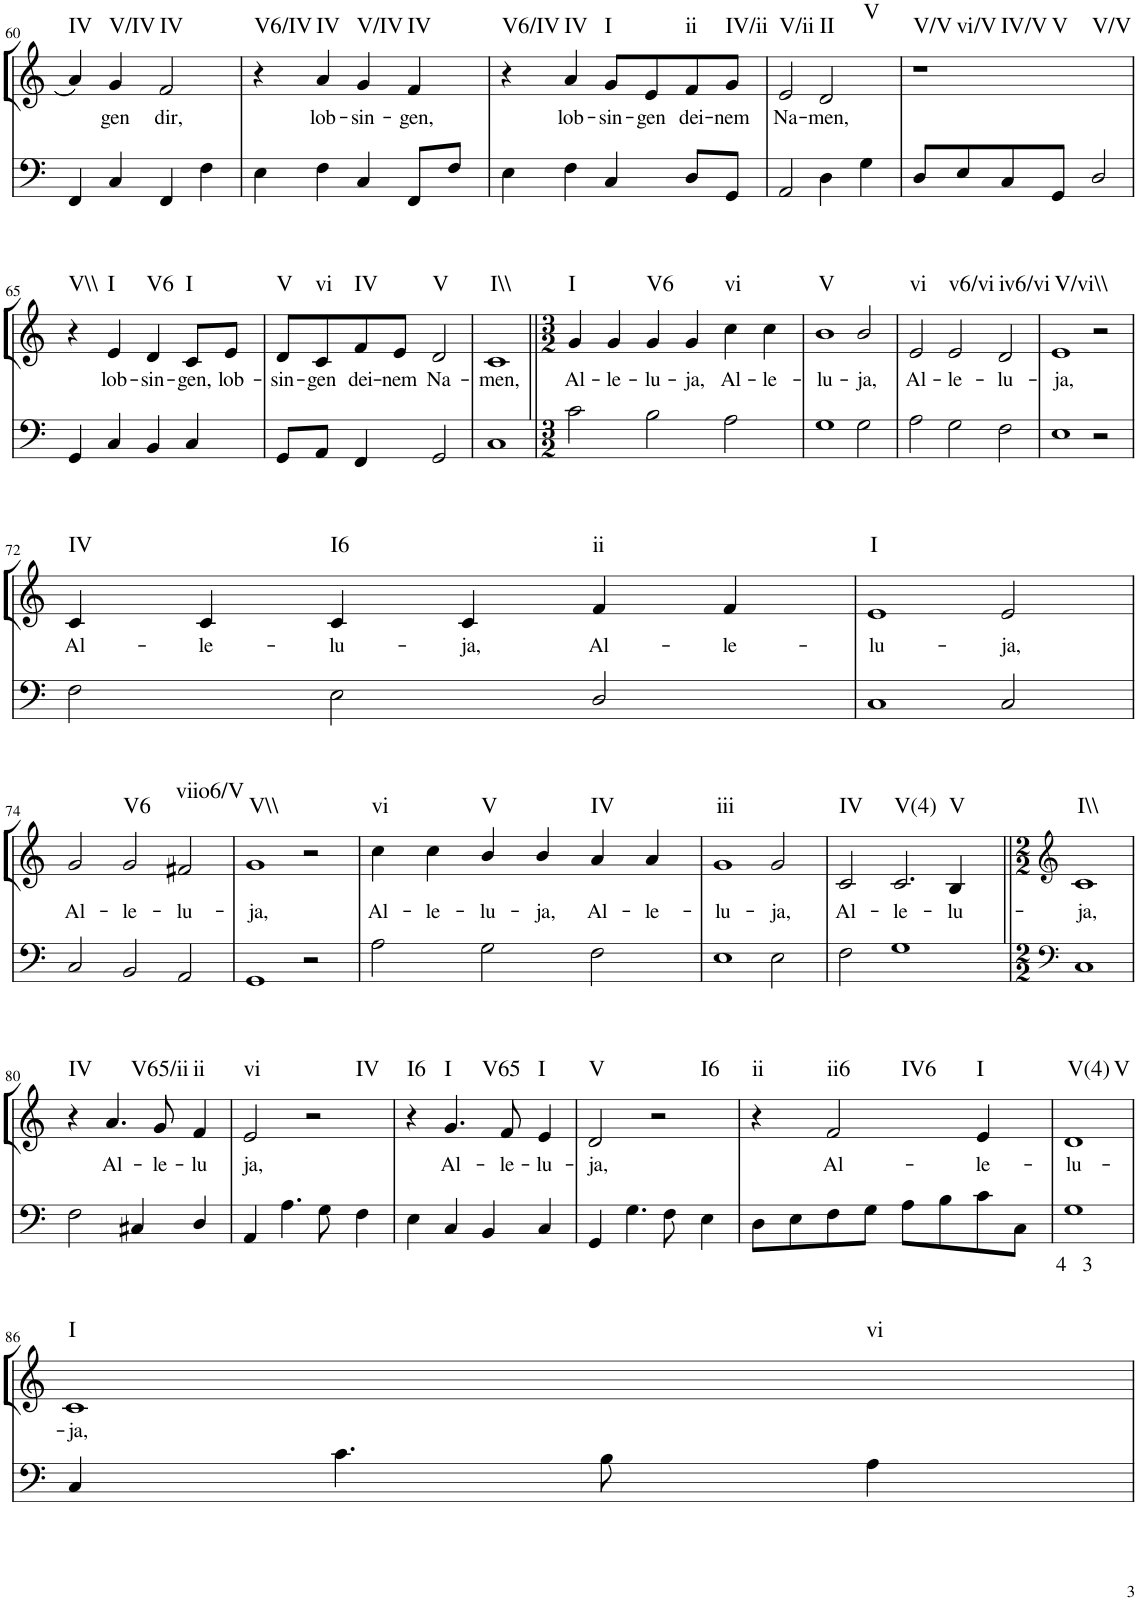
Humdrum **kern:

**kern	**text	**kern	**text	**harte
*part2	*part2	*part1	*part1	*part1
*staff2	*staff2	*staff1	*staff1	*
*I"Continuo	*	*I"Soprano	*	*
!!LO:PB:g=z
*clefF4	*	*clefG2	*	*
*k[]	*	*k[]	*	*
*M2/2	*	*M2/2	*	*
=60	=60	=60	=60	=60
!	!	!	!	!LO:H:kt=IV
4FF/	.	4a/	.	N
!	!	!	!LO:LY:b	!LO:H:kt=V/IV
4C/	.	4g/	gen	N
!	!	!	!LO:LY:b	!LO:H:kt=IV
4FF/	.	2f/	dir,	N
4F\	.	.	.	.
=61	=61	=61	=61	=61
!	!	!	!	!LO:H:kt=V6/IV
4E\	.	4r	.	N
!	!	!	!LO:LY:b	!LO:H:kt=IV
4F\	.	4a/	lob-	N
!	!	!	!LO:LY:b	!LO:H:kt=V/IV
4C/	.	4g/	sin-	N
!	!	!	!LO:LY:b	!LO:H:kt=IV
8FF/L	.	4f/	gen,	N
8F/J	.	.	.	.
=62	=62	=62	=62	=62
!	!	!	!	!LO:H:kt=V6/IV
4E\	.	4r	.	N
!	!	!	!LO:LY:b	!LO:H:kt=IV
4F\	.	4a/	lob-	N
!	!	!	!LO:LY:b	!LO:H:kt=I
4C/	.	8g/L	sin-	N
!	!	!	!LO:LY:b	!
.	.	8e/	gen	.
!	!	!	!LO:LY:b	!LO:H:kt=ii
8D/L	.	8f/	dei-	N
!	!	!	!LO:LY:b	!LO:H:kt=IV/ii
8GG/J	.	8g/J	nem	N
=63	=63	=63	=63	=63
!	!	!	!LO:LY:b	!LO:H:kt=V/ii
2AA/	.	2e/	Na-	N
!	!	!	!LO:LY:b	!LO:H:n=1:kt=II
!	!	!	!	!LO:H:n=2:kt=V
4D\	.	2d/	men,	N N
4G\	.	.	.	.
=64	=64	=64	=64	=64
!	!	!	!	!LO:H:n=1:kt=V/V
!	!	!	!	!LO:H:n=2:kt=vi/V
!	!	!	!	!LO:H:n=3:kt=IV/V
!	!	!	!	!LO:H:n=4:kt=V
!	!	!	!	!LO:H:n=5:kt=V/V
8D/L	.	1r	.	N N N N N
8E/	.	.	.	.
8C/	.	.	.	.
8GG/J	.	.	.	.
2D/	.	.	.	.
!!LO:LB:g=z
=65	=65	=65	=65	=65
!	!	!	!	!LO:H:kt=V\\
4GG/	.	4r	.	N
!	!	!	!LO:LY:b	!LO:H:kt=I
4C/	.	4e/	lob-	N
!	!	!	!LO:LY:b	!LO:H:kt=V6
4BB/	.	4d/	sin-	N
!	!	!	!LO:LY:b	!LO:H:kt=I
4C/	.	8c/L	gen,	N
!	!	!	!LO:LY:b	!
.	.	8e/J	lob-	.
=66	=66	=66	=66	=66
!	!	!	!LO:LY:b	!LO:H:kt=V
8GG/L	.	8d/L	sin-	N
!	!	!	!LO:LY:b	!LO:H:kt=vi
8AA/J	.	8c/	gen	N
!	!	!	!LO:LY:b	!LO:H:kt=IV
4FF/	.	8f/	dei-	N
!	!	!	!LO:LY:b	!
.	.	8e/J	nem	.
!	!	!	!LO:LY:b	!LO:H:kt=V
2GG/	.	2d/	Na-	N
=67	=67	=67	=67	=67
!	!	!	!LO:LY:b	!LO:H:kt=I\\
1C	.	1c	men,	N
=68||	=68||	=68||	=68||	=68||
*M3/2	*	*M3/2	*	*
!	!	!	!LO:LY:b	!LO:H:kt=I
2c\	.	4g/	Al-	N
!	!	!	!LO:LY:b	!
.	.	4g/	le-	.
!	!	!	!LO:LY:b	!LO:H:kt=V6
2B\	.	4g/	lu-	N
!	!	!	!LO:LY:b	!
.	.	4g/	ja,	.
!	!	!	!LO:LY:b	!LO:H:kt=vi
2A\	.	4cc\	Al-	N
!	!	!	!LO:LY:b	!
.	.	4cc\	le-	.
=69	=69	=69	=69	=69
!	!	!	!LO:LY:b	!LO:H:kt=V
1G	.	1b	lu-	N
!	!	!	!LO:LY:b	!
2G\	.	2b/	ja,	.
=70	=70	=70	=70	=70
!	!	!	!LO:LY:b	!LO:H:kt=vi
2A\	.	2e/	Al-	N
!	!	!	!LO:LY:b	!LO:H:kt=v6/vi
2G\	.	2e/	le-	N
!	!	!	!LO:LY:b	!LO:H:kt=iv6/vi
2F\	.	2d/	lu-	N
=71	=71	=71	=71	=71
!	!	!	!LO:LY:b	!LO:H:kt=V/vi\\
1E	.	1e	ja,	N
2r	.	2r	.	.
!!LO:LB:g=z
=72	=72	=72	=72	=72
!	!	!	!LO:LY:b	!LO:H:kt=IV
2F\	.	4c/	Al-	N
!	!	!	!LO:LY:b	!
.	.	4c/	le-	.
!	!	!	!LO:LY:b	!LO:H:kt=I6
2E\	.	4c/	lu-	N
!	!	!	!LO:LY:b	!
.	.	4c/	ja,	.
!	!	!	!LO:LY:b	!LO:H:kt=ii
2D/	.	4f/	Al-	N
!	!	!	!LO:LY:b	!
.	.	4f/	le-	.
=73	=73	=73	=73	=73
!	!	!	!LO:LY:b	!LO:H:kt=I
1C	.	1e	lu-	N
!	!	!	!LO:LY:b	!
2C/	.	2e/	ja,	.
!!LO:LB:g=z
=74	=74	=74	=74	=74
!	!	!	!LO:LY:b	!
2C/	.	2g/	Al-	.
!	!	!	!LO:LY:b	!LO:H:kt=V6
2BB/	.	2g/	le-	N
!	!	!	!LO:LY:b	!LO:H:kt=viio6/V
2AA/	.	2f#X/	lu-	N
=75	=75	=75	=75	=75
!	!	!	!LO:LY:b	!LO:H:kt=V\\
1GG	.	1g	ja,	N
2r	.	2r	.	.
=76	=76	=76	=76	=76
!	!	!	!LO:LY:b	!LO:H:kt=vi
2A\	.	4cc\	Al-	N
!	!	!	!LO:LY:b	!
.	.	4cc\	le-	.
!	!	!	!LO:LY:b	!LO:H:kt=V
2G\	.	4b/	lu-	N
!	!	!	!LO:LY:b	!
.	.	4b/	ja,	.
!	!	!	!LO:LY:b	!LO:H:kt=IV
2F\	.	4a/	Al-	N
!	!	!	!LO:LY:b	!
.	.	4a/	le-	.
=77	=77	=77	=77	=77
!	!	!	!LO:LY:b	!LO:H:kt=iii
1E	.	1g	lu-	N
!	!	!	!LO:LY:b	!
2E\	.	2g/	ja,	.
=78	=78	=78	=78	=78
!	!	!	!LO:LY:b	!LO:H:kt=IV
2F\	.	2c/	Al-	N
!	!	!	!LO:LY:b	!LO:H:kt=V(4)
1G	.	2.c/	le-	N
!	!	!	!LO:LY:b	!LO:H:kt=V
.	.	4B/	lu-	N
=79||	=79||	=79||	=79||	=79||
*clefF4	*	*clefG2	*	*
*M2/2	*	*M2/2	*	*
!	!	!	!LO:LY:b	!LO:H:kt=I\\
1C	.	1c	ja,	N
!!LO:LB:g=z
=80	=80	=80	=80	=80
!	!	!	!	!LO:H:kt=IV
2F\	.	4r	.	N
!	!	!	!LO:LY:b	!LO:H:kt=V65/ii
.	.	4.a/	Al-	N
4C#X/	.	.	.	.
!	!	!	!LO:LY:b	!
.	.	8g/	le-	.
!	!	!	!LO:LY:b	!LO:H:kt=ii
4D/	.	4f/	lu	N
=81	=81	=81	=81	=81
!	!	!	!LO:LY:b	!LO:H:kt=vi
4AA/	.	2e/	ja,	N
4.A\	.	.	.	.
!	!	!	!	!LO:H:kt=IV
.	.	2r	.	N
8G\	.	.	.	.
4F\	.	.	.	.
=82	=82	=82	=82	=82
!	!	!	!	!LO:H:kt=I6
4E\	.	4r	.	N
!	!	!	!LO:LY:b	!LO:H:n=1:kt=I
!	!	!	!	!LO:H:n=2:kt=V65
4C/	.	4.g/	Al-	N N
4BB/	.	.	.	.
!	!	!	!LO:LY:b	!
.	.	8f/	le-	.
!	!	!	!LO:LY:b	!LO:H:kt=I
4C/	.	4e/	lu-	N
=83	=83	=83	=83	=83
!	!	!	!LO:LY:b	!LO:H:kt=V
4GG/	.	2d/	ja,	N
4.G\	.	.	.	.
!	!	!	!	!LO:H:kt=I6
.	.	2r	.	N
8F\	.	.	.	.
4E\	.	.	.	.
=84	=84	=84	=84	=84
!	!	!	!	!LO:H:kt=ii
8D\L	.	4r	.	N
8E\	.	.	.	.
!	!	!	!LO:LY:b	!LO:H:n=1:kt=ii6
!	!	!	!	!LO:H:n=2:kt=IV6
8F\	.	2f/	Al-	N N
8G\J	.	.	.	.
8A\L	.	.	.	.
8B\	.	.	.	.
!	!	!	!LO:LY:b	!LO:H:kt=I
8c\	.	4e/	le-	N
8C\J	.	.	.	.
=85	=85	=85	=85	=85
!	!LO:LY:b	!	!LO:LY:b	!LO:H:n=1:kt=V(4)
!	!	!	!	!LO:H:n=2:kt=V
1G	4 3	1d	lu-	N N
!!LO:LB:g=z
=86	=86	=86	=86	=86
!	!	!	!LO:LY:b	!LO:H:n=1:kt=I
!	!	!	!	!LO:H:n=2:kt=vi
4C/	.	1c	ja,	N N
4.c\	.	.	.	.
8B\	.	.	.	.
4A\	.	.	.	.
=	=	=	=	=
*-	*-	*-	*-	*-
